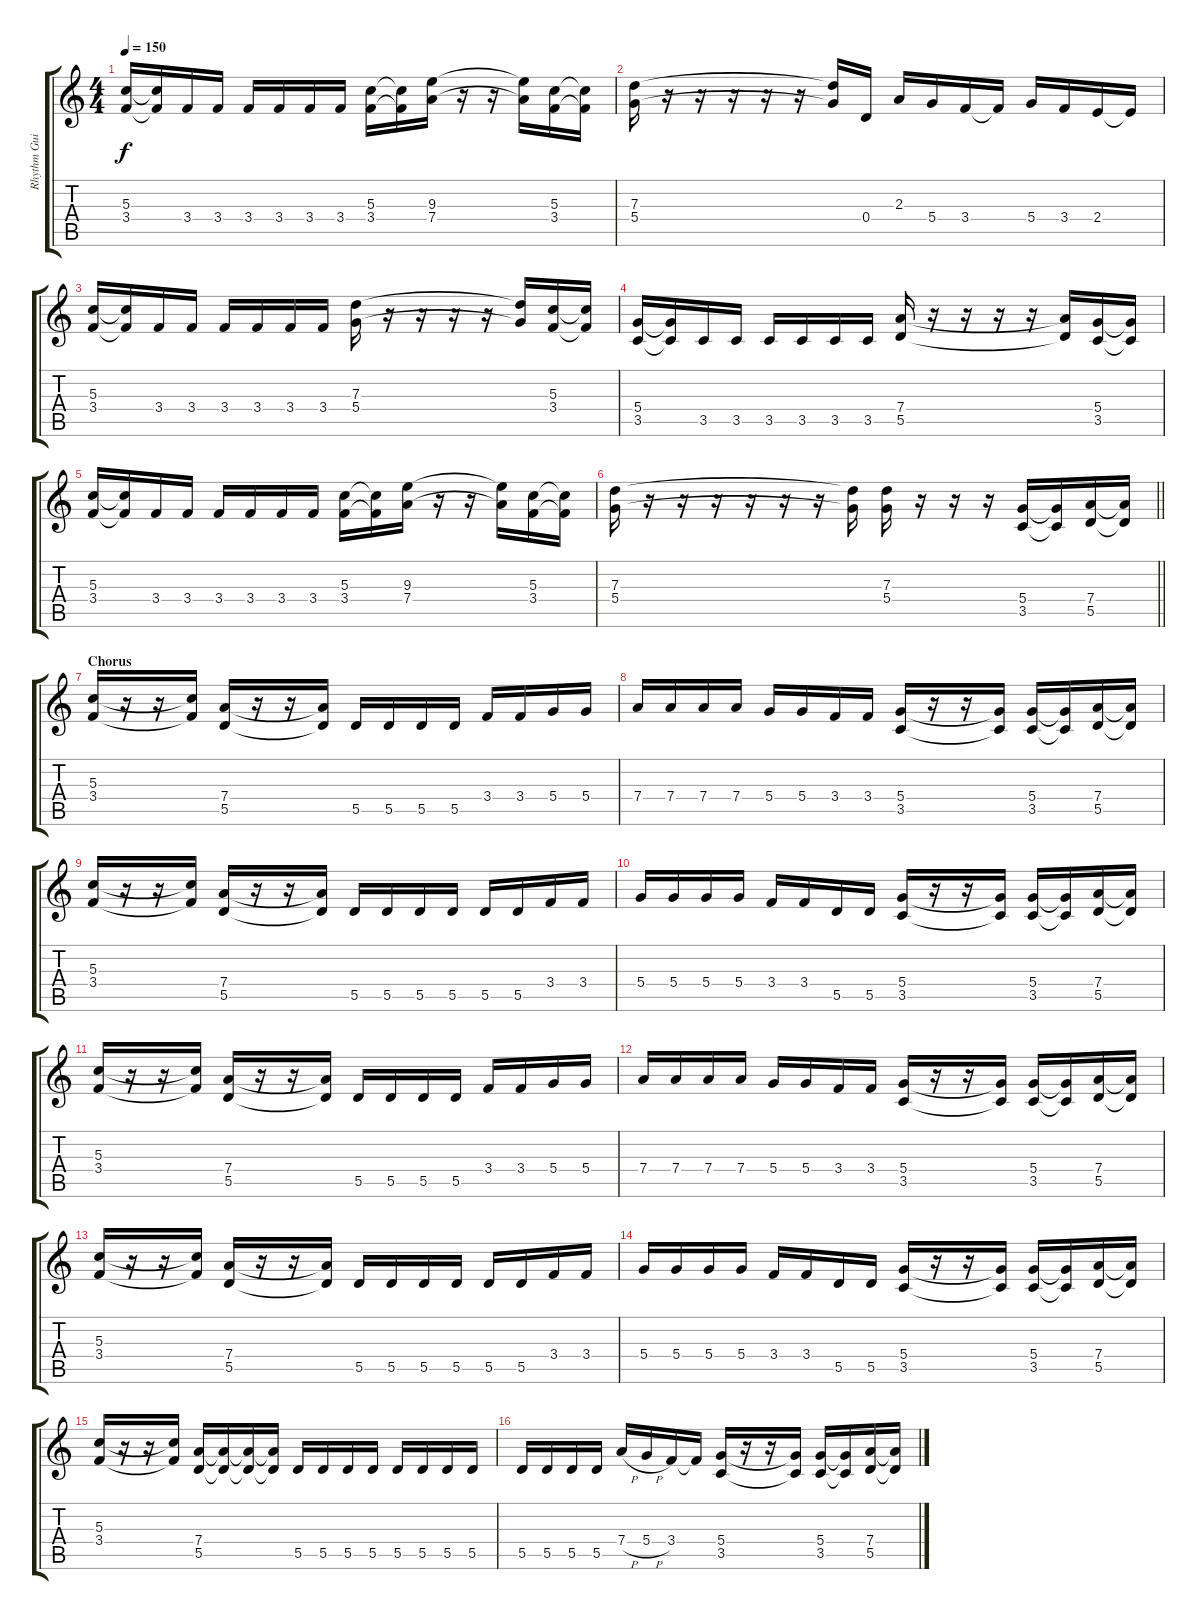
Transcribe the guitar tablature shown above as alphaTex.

\track ("Rhythm Guitar" "Rhythm Gui") {instrument distortionguitar}
\staff {score tabs}
\tuning (E4 B3 G3 D3 A2 E2) {hide}
\ts (4 4)
\tempo 150
\clef g2
\ks c
(5.3 3.4).16{dy f} (5.3{t} 3.4{t}).16 3.4.16 3.4.16 3.4.16 3.4.16 3.4.16 3.4.16 (5.3 3.4).16 (5.3{t} 3.4{t}).16 (9.3 7.4).16 r.16 r.16 (9.3{t} 7.4{t}).16 (5.3 3.4).16 (5.3{t} 3.4{t}).16 |
(7.3 5.4).16 r.16 r.16 r.16 r.16 r.16 (7.3{t} 5.4{t}).16 0.4.16 2.3.16 5.4.16 3.4.16 3.4{t}.16 5.4.16 3.4.16 2.4.16 2.4{t}.16 |
(5.3 3.4).16 (5.3{t} 3.4{t}).16 3.4.16 3.4.16 3.4.16 3.4.16 3.4.16 3.4.16 (7.3 5.4).16 r.16 r.16 r.16 r.16 (7.3{t} 5.4{t}).16 (5.3 3.4).16 (5.3{t} 3.4{t}).16 |
(5.4 3.5).16 (5.4{t} 3.5{t}).16 3.5.16 3.5.16 3.5.16 3.5.16 3.5.16 3.5.16 (7.4 5.5).16 r.16 r.16 r.16 r.16 (7.4{t} 5.5{t}).16 (5.4 3.5).16 (5.4{t} 3.5{t}).16 |
(5.3 3.4).16 (5.3{t} 3.4{t}).16 3.4.16 3.4.16 3.4.16 3.4.16 3.4.16 3.4.16 (5.3 3.4).16 (5.3{t} 3.4{t}).16 (9.3 7.4).16 r.16 r.16 (9.3{t} 7.4{t}).16 (5.3 3.4).16 (5.3{t} 3.4{t}).16 |
\barLineRight lightlight
(7.3 5.4).16 r.16 r.16 r.16 r.16 r.16 r.16 (7.3{t} 5.4{t}).16 (7.3 5.4).16 r.16 r.16 r.16 (5.4 3.5).16 (5.4{t} 3.5{t}).16 (7.4 5.5).16 (7.4{t} 5.5{t}).16 |
\section ("" "Chorus")
(5.3 3.4).16 r.16 r.16 (5.3{t} 3.4{t}).16 (7.4 5.5).16 r.16 r.16 (7.4{t} 5.5{t}).16 5.5.16 5.5.16 5.5.16 5.5.16 3.4.16 3.4.16 5.4.16 5.4.16 |
7.4.16 7.4.16 7.4.16 7.4.16 5.4.16 5.4.16 3.4.16 3.4.16 (5.4 3.5).16 r.16 r.16 (5.4{t} 3.5{t}).16 (5.4 3.5).16 (5.4{t} 3.5{t}).16 (7.4 5.5).16 (7.4{t} 5.5{t}).16 |
(5.3 3.4).16 r.16 r.16 (5.3{t} 3.4{t}).16 (7.4 5.5).16 r.16 r.16 (7.4{t} 5.5{t}).16 5.5.16 5.5.16 5.5.16 5.5.16 5.5.16 5.5.16 3.4.16 3.4.16 |
5.4.16 5.4.16 5.4.16 5.4.16 3.4.16 3.4.16 5.5.16 5.5.16 (5.4 3.5).16 r.16 r.16 (5.4{t} 3.5{t}).16 (5.4 3.5).16 (5.4{t} 3.5{t}).16 (7.4 5.5).16 (7.4{t} 5.5{t}).16 |
(5.3 3.4).16 r.16 r.16 (5.3{t} 3.4{t}).16 (7.4 5.5).16 r.16 r.16 (7.4{t} 5.5{t}).16 5.5.16 5.5.16 5.5.16 5.5.16 3.4.16 3.4.16 5.4.16 5.4.16 |
7.4.16 7.4.16 7.4.16 7.4.16 5.4.16 5.4.16 3.4.16 3.4.16 (5.4 3.5).16 r.16 r.16 (5.4{t} 3.5{t}).16 (5.4 3.5).16 (5.4{t} 3.5{t}).16 (7.4 5.5).16 (7.4{t} 5.5{t}).16 |
(5.3 3.4).16 r.16 r.16 (5.3{t} 3.4{t}).16 (7.4 5.5).16 r.16 r.16 (7.4{t} 5.5{t}).16 5.5.16 5.5.16 5.5.16 5.5.16 5.5.16 5.5.16 3.4.16 3.4.16 |
5.4.16 5.4.16 5.4.16 5.4.16 3.4.16 3.4.16 5.5.16 5.5.16 (5.4 3.5).16 r.16 r.16 (5.4{t} 3.5{t}).16 (5.4 3.5).16 (5.4{t} 3.5{t}).16 (7.4 5.5).16 (7.4{t} 5.5{t}).16 |
(5.3 3.4).16 r.16 r.16 (5.3{t} 3.4{t}).16 (7.4 5.5).16 (7.4{t} 5.5{t}).16 (7.4{t} 5.5{t}).16 (7.4{t} 5.5{t}).16 5.5.16 5.5.16 5.5.16 5.5.16 5.5.16 5.5.16 5.5.16 5.5.16 |
5.5.16 5.5.16 5.5.16 5.5.16 7.4{h}.16 5.4{h}.16 3.4.16 3.4{t}.16 (5.4 3.5).16 r.16 r.16 (5.4{t} 3.5{t}).16 (5.4 3.5).16 (5.4{t} 3.5{t}).16 (7.4 5.5).16 (7.4{t} 5.5{t}).16
